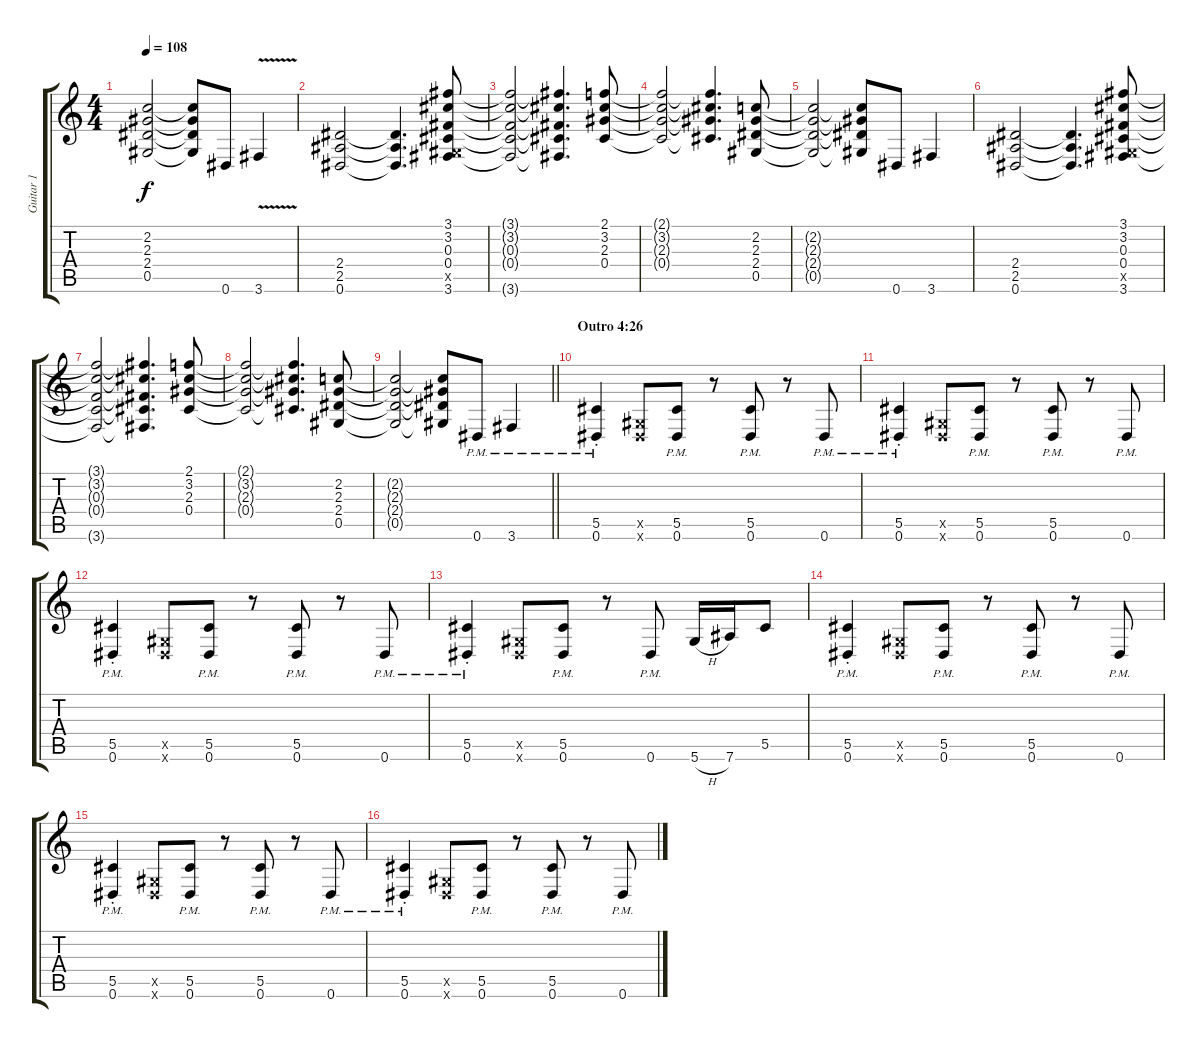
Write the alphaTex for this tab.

\track ("Guitar 1" "Guitar 1") {instrument distortionguitar}
\staff {score tabs}
\tuning (Eb4 Bb3 Gb3 Db3 Ab2 Eb2) {hide}
\ts (4 4)
\tempo 108
\clef g2
\ks c
(2.2{t} 2.3{t} 2.4{t} 0.5{t}).2{dy f} (2.2{t} 2.3{t} 2.4{t} 0.5{t}).8 0.6.8 3.6{v}.4 |
(2.4 2.5 0.6).2 (2.4{t} 2.5{t} 0.6{t}).4{d} (3.1 3.2 0.3 0.4 0.5{x} 3.6).8 |
(3.1{t} 3.2{t} 0.3{t} 0.4{t} 3.6{t}).2 (3.1{t} 3.2{t} 0.3{t} 0.4{t} 3.6{t}).4{d} (2.1 3.2 2.3 0.4).8 |
(2.1{t} 3.2{t} 2.3{t} 0.4{t}).2 (2.1{t} 3.2{t} 2.3{t} 0.4{t}).4{d} (2.2 2.3 2.4 0.5).8 |
(2.2{t} 2.3{t} 2.4{t} 0.5{t}).2 (2.2{t} 2.3{t} 2.4{t} 0.5{t}).8 0.6.8 3.6.4 |
(2.4 2.5 0.6).2 (2.4{t} 2.5{t} 0.6{t}).4{d} (3.1 3.2 0.3 0.4 0.5{x} 3.6).8 |
(3.1{t} 3.2{t} 0.3{t} 0.4{t} 3.6{t}).2 (3.1{t} 3.2{t} 0.3{t} 0.4{t} 3.6{t}).4{d} (2.1 3.2 2.3 0.4).8 |
(2.1{t} 3.2{t} 2.3{t} 0.4{t}).2 (2.1{t} 3.2{t} 2.3{t} 0.4{t}).4{d} (2.2 2.3 2.4 0.5).8 |
\barLineRight lightlight
(2.2{t} 2.3{t} 2.4{t} 0.5{t}).2 (2.2{t} 2.3{t} 2.4{t} 0.5{t}).8 0.6{pm}.8 3.6{pm}.4 |
\section ("" "Outro 4:26")
(5.5{pm st} 0.6{pm st}).4 (0.5{x} 0.6{x}).8 (5.5{pm} 0.6{pm}).8 r.8 (5.5{pm} 0.6{pm}).8 r.8 0.6{pm}.8 |
(5.5{pm st} 0.6{pm st}).4 (0.5{x} 0.6{x}).8 (5.5{pm} 0.6{pm}).8 r.8 (5.5{pm} 0.6{pm}).8 r.8 0.6{pm}.8 |
(5.5{pm st} 0.6{pm st}).4 (0.5{x} 0.6{x}).8 (5.5{pm} 0.6{pm}).8 r.8 (5.5{pm} 0.6{pm}).8 r.8 0.6{pm}.8 |
(5.5{pm st} 0.6{pm st}).4 (0.5{x} 0.6{x}).8 (5.5{pm} 0.6{pm}).8 r.8 0.6{pm}.8 5.6{h}.16 7.6.16 5.5.8 |
(5.5{pm st} 0.6{pm st}).4 (0.5{x} 0.6{x}).8 (5.5{pm} 0.6{pm}).8 r.8 (5.5{pm} 0.6{pm}).8 r.8 0.6{pm}.8 |
(5.5{pm st} 0.6{pm st}).4 (0.5{x} 0.6{x}).8 (5.5{pm} 0.6{pm}).8 r.8 (5.5{pm} 0.6{pm}).8 r.8 0.6{pm}.8 |
(5.5{pm st} 0.6{pm st}).4 (0.5{x} 0.6{x}).8 (5.5{pm} 0.6{pm}).8 r.8 (5.5{pm} 0.6{pm}).8 r.8 0.6{pm}.8
